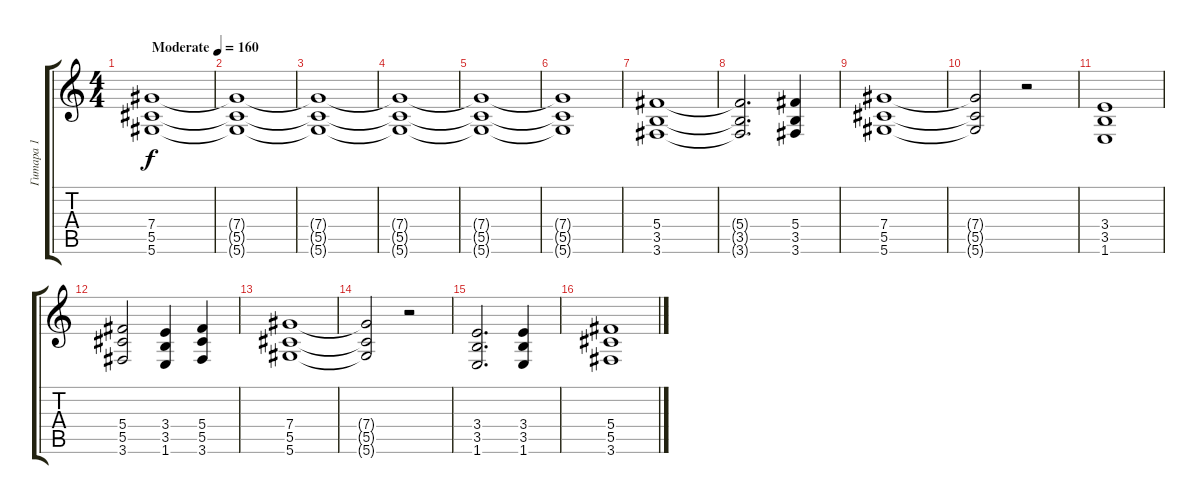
\track ("Гитара 1" "Гитара 1") {instrument distortionguitar}
\staff {score tabs}
\tuning (Eb4 Bb3 Gb3 Db3 Ab2 Eb2) {hide}
\ts (4 4)
\tempo (160 "Moderate")
\clef g2
\ks c
(7.4 5.5 5.6).1{dy f instrument distortionguitar} |
(7.4{t} 5.5{t} 5.6{t}).1 |
(7.4{t} 5.5{t} 5.6{t}).1 |
(7.4{t} 5.5{t} 5.6{t}).1 |
(7.4{t} 5.5{t} 5.6{t}).1 |
(7.4{t} 5.5{t} 5.6{t}).1 |
(5.4 3.5 3.6).1 |
(5.4{t} 3.5{t} 3.6{t}).2{d} (5.4 3.5 3.6).4 |
(7.4 5.5 5.6).1 |
(7.4{t} 5.5{t} 5.6{t}).2 r.2 |
(3.4 3.5 1.6).1 |
(5.4 5.5 3.6).2 (3.4 3.5 1.6).4 (5.4 5.5 3.6).4 |
(7.4 5.5 5.6).1 |
(7.4{t} 5.5{t} 5.6{t}).2 r.2 |
(3.4 3.5 1.6).2{d} (3.4 3.5 1.6).4 |
(5.4 5.5 3.6).1
